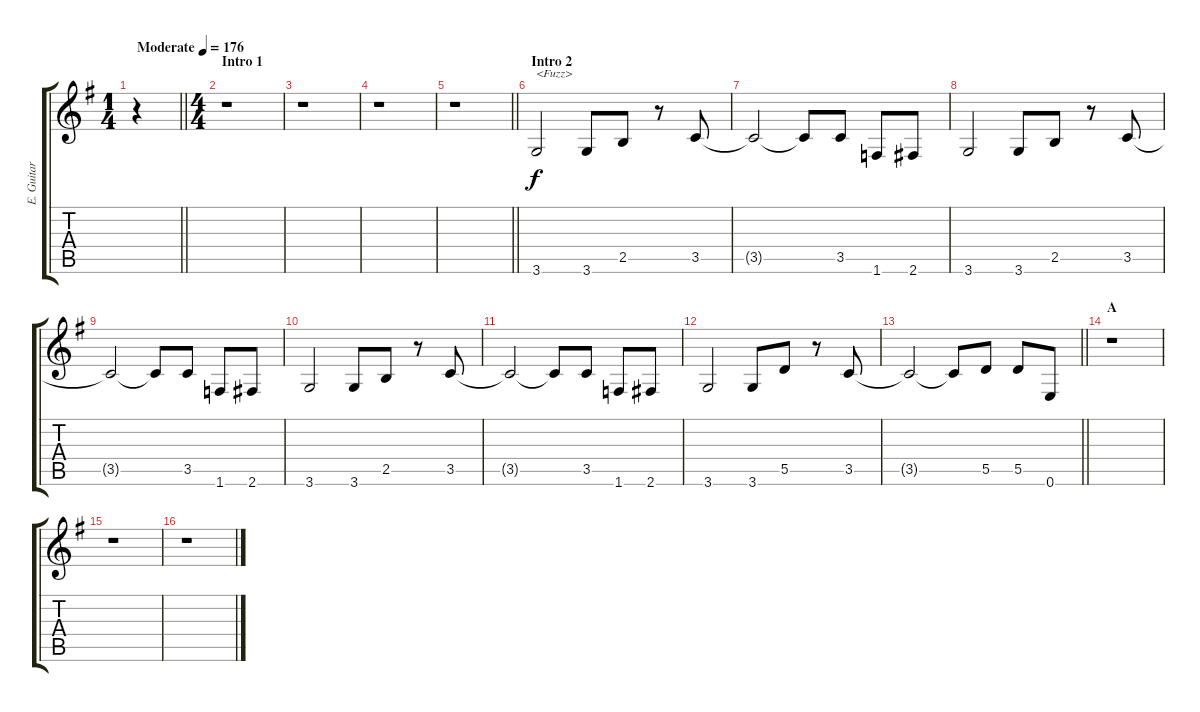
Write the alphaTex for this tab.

\track ("E. Guitar IV" "E. Guitar ") {instrument overdrivenguitar}
\staff {score tabs}
\tuning (E4 B3 G3 D3 A2 E2) {hide}
\ts (1 4)
\tempo (176 "Moderate")
\clef g2
\barLineRight lightlight
\ks g
r.4{dy f instrument overdrivenguitar} |
\ts (4 4)
\section ("" "Intro 1")
r.1 |
r.1 |
r.1 |
\barLineRight lightlight
r.1 |
\section ("" "Intro 2")
3.6.2{txt "<Fuzz>"} 3.6.8 2.5.8 r.8 3.5.8 |
3.5{t}.2 3.5{t}.8 3.5.8 1.6.8 2.6.8 |
3.6.2 3.6.8 2.5.8 r.8 3.5.8 |
3.5{t}.2 3.5{t}.8 3.5.8 1.6.8 2.6.8 |
3.6.2 3.6.8 2.5.8 r.8 3.5.8 |
3.5{t}.2 3.5{t}.8 3.5.8 1.6.8 2.6.8 |
3.6.2 3.6.8 5.5.8 r.8 3.5.8 |
\barLineRight lightlight
3.5{t}.2 3.5{t}.8 5.5.8 5.5.8 0.6.8 |
\section ("" "A")
r.1 |
r.1 |
r.1
